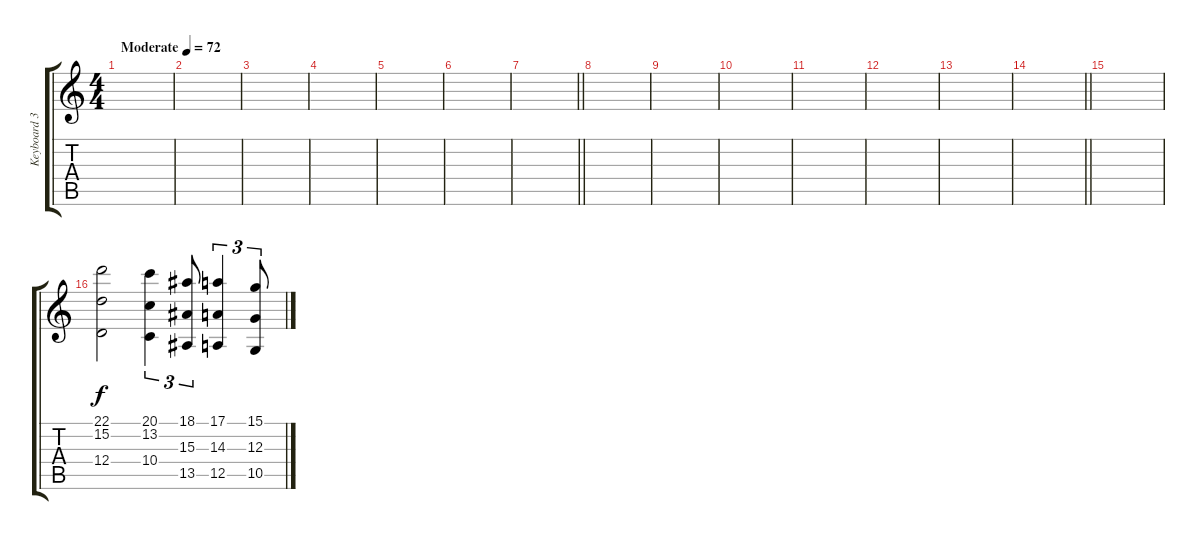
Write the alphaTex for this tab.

\track ("Keyboard 3" "Keyboard 3") {instrument stringensemble1}
\staff {score tabs}
\tuning (E4 B3 G3 D3 A2 E2) {hide}
\ts (4 4)
\tempo (72 "Moderate")
\clef g2
\ks c
|
|
|
|
|
|
\barLineRight lightlight
|
\section ("" "")
|
|
|
|
|
|
\barLineRight lightlight
|
\section ("" "")
|
(22.1 15.2 12.4).2 (20.1 13.2 10.4).4{tu (3 2)} (18.1 15.3 13.5).8{tu (3 2)} (17.1 14.3 12.5).4{tu (3 2)} (15.1 12.3 10.5).8{tu (3 2)}
